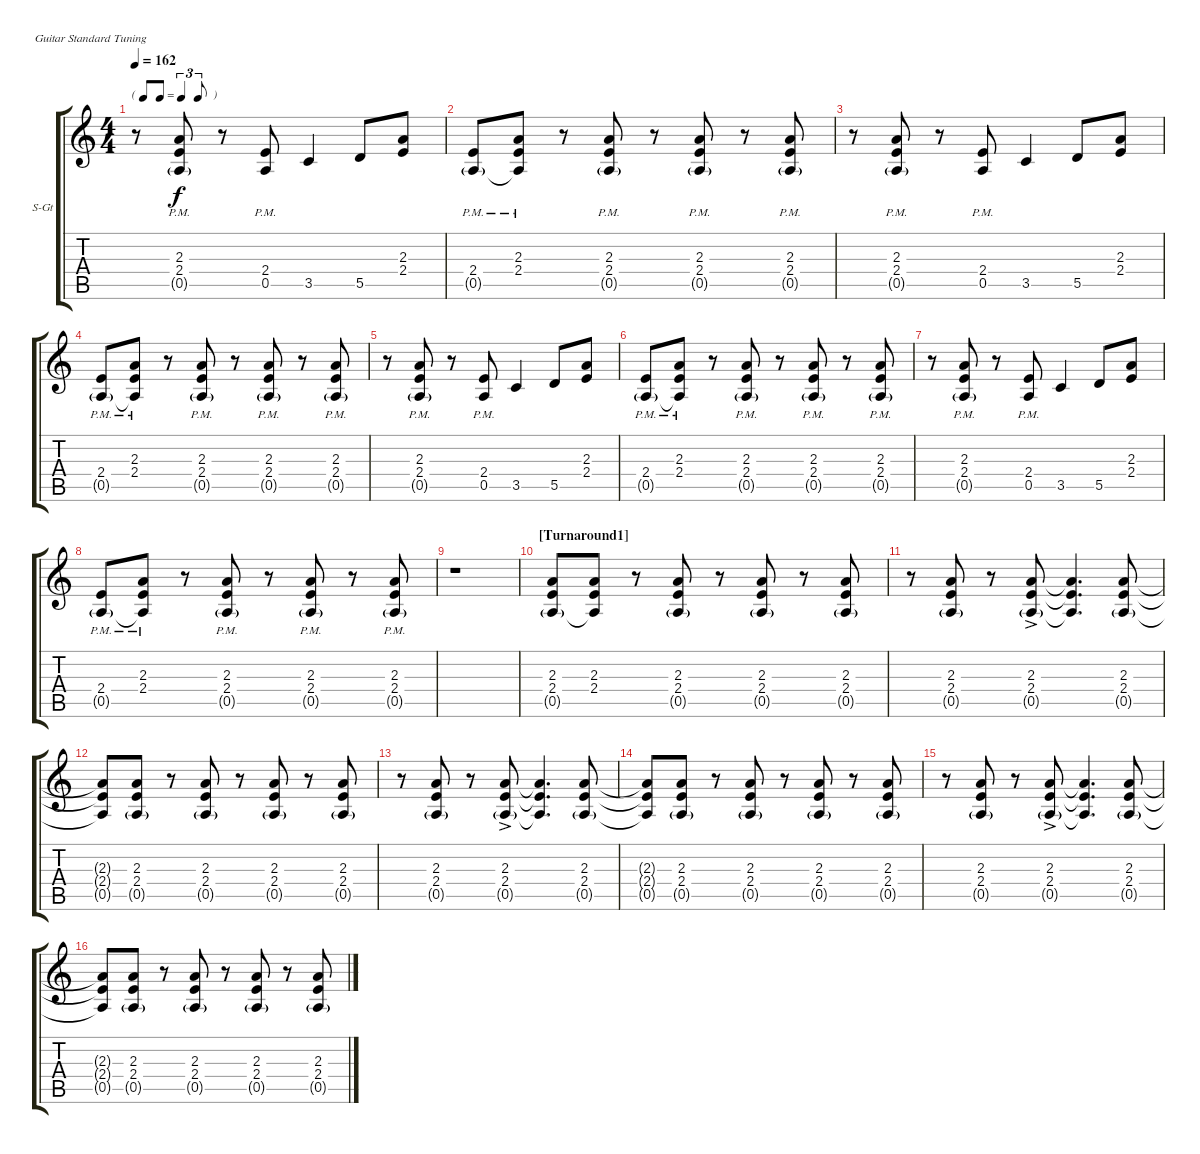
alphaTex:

\bracketExtendMode groupsimilarinstruments
\firstSystemTrackNameOrientation horizontal
\otherSystemsTrackNameOrientation horizontal
\track ("Rhythm Guitar (Intro)" "S-Gt") {instrument acousticguitarsteel}
\staff {score tabs}
\tuning (E4 B3 G3 D3 A2 E2)
\ts (4 4)
\tf triplet8th
\tempo 162
\clef g2
\ks c
r.8{dy f} (2.3 2.4 0.5{g pm}).8 r.8 (2.4 0.5{pm}).8 3.5.4 5.5.8 (2.3 2.4).8 |
(2.4 0.5{g pm}).8 (2.3 2.4 0.5{pm t}).8 r.8 (2.3 2.4 0.5{g pm}).8 r.8 (2.3 2.4 0.5{g pm}).8 r.8 (2.3 2.4 0.5{g pm}).8 |
r.8 (2.3 2.4 0.5{g pm}).8 r.8 (2.4 0.5{pm}).8 3.5.4 5.5.8 (2.3 2.4).8 |
(2.4 0.5{g pm}).8 (2.3 2.4 0.5{pm t}).8 r.8 (2.3 2.4 0.5{g pm}).8 r.8 (2.3 2.4 0.5{g pm}).8 r.8 (2.3 2.4 0.5{g pm}).8 |
r.8 (2.3 2.4 0.5{g pm}).8 r.8 (2.4 0.5{pm}).8 3.5.4 5.5.8 (2.3 2.4).8 |
(2.4 0.5{g pm}).8 (2.3 2.4 0.5{pm t}).8 r.8 (2.3 2.4 0.5{g pm}).8 r.8 (2.3 2.4 0.5{g pm}).8 r.8 (2.3 2.4 0.5{g pm}).8 |
r.8 (2.3 2.4 0.5{g pm}).8 r.8 (2.4 0.5{pm}).8 3.5.4 5.5.8 (2.3 2.4).8 |
(2.4 0.5{g pm}).8 (2.3 2.4 0.5{pm t}).8 r.8 (2.3 2.4 0.5{g pm}).8 r.8 (2.3 2.4 0.5{g pm}).8 r.8 (2.3 2.4 0.5{g pm}).8 |
r.1 |
\section ("" "[Turnaround1]")
(2.4 0.5{g} 2.3).8 (2.3 2.4 0.5{t}).8 r.8 (2.3 2.4 0.5{g}).8 r.8 (2.3 2.4 0.5{g}).8 r.8 (2.3 2.4 0.5{g}).8 |
r.8 (2.3 2.4 0.5{g}).8 r.8 (2.4 0.5{g} 2.3{ac}).8 (2.4{t} 0.5{t} 2.3{t}).4{d} (2.3 2.4 0.5{g}).8 |
(2.3{t} 2.4{t} 0.5{t}).8 (2.3 2.4 0.5{g}).8 r.8 (2.3 2.4 0.5{g}).8 r.8 (2.3 2.4 0.5{g}).8 r.8 (2.3 2.4 0.5{g}).8 |
r.8 (2.3 2.4 0.5{g}).8 r.8 (2.4 0.5{g} 2.3{ac}).8 (2.4{t} 0.5{t} 2.3{t}).4{d} (2.3 2.4 0.5{g}).8 |
(2.3{t} 2.4{t} 0.5{t}).8 (2.3 2.4 0.5{g}).8 r.8 (2.3 2.4 0.5{g}).8 r.8 (2.3 2.4 0.5{g}).8 r.8 (2.3 2.4 0.5{g}).8 |
r.8 (2.3 2.4 0.5{g}).8 r.8 (2.4 0.5{g} 2.3{ac}).8 (2.4{t} 0.5{t} 2.3{t}).4{d} (2.3 2.4 0.5{g}).8 |
(2.3{t} 2.4{t} 0.5{t}).8 (2.3 2.4 0.5{g}).8 r.8 (2.3 2.4 0.5{g}).8 r.8 (2.3 2.4 0.5{g}).8 r.8 (2.3 2.4 0.5{g}).8
